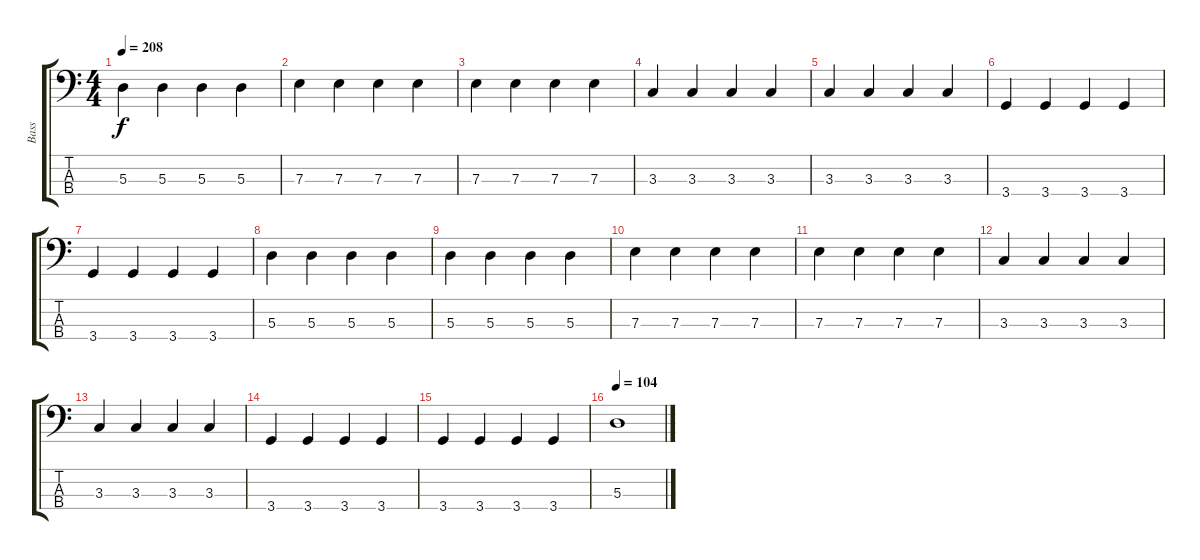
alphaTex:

\track ("Bass" "Bass") {instrument electricbasspick}
\staff {score tabs}
\tuning (G2 D2 A1 E1) {hide}
\ts (4 4)
\tempo 208
\clef f4
\ks c
5.3.4{dy f} 5.3.4 5.3.4 5.3.4 |
7.3.4 7.3.4 7.3.4 7.3.4 |
7.3.4 7.3.4 7.3.4 7.3.4 |
3.3.4 3.3.4 3.3.4 3.3.4 |
3.3.4 3.3.4 3.3.4 3.3.4 |
3.4.4 3.4.4 3.4.4 3.4.4 |
3.4.4 3.4.4 3.4.4 3.4.4 |
5.3.4 5.3.4 5.3.4 5.3.4 |
5.3.4 5.3.4 5.3.4 5.3.4 |
7.3.4 7.3.4 7.3.4 7.3.4 |
7.3.4 7.3.4 7.3.4 7.3.4 |
3.3.4 3.3.4 3.3.4 3.3.4 |
3.3.4 3.3.4 3.3.4 3.3.4 |
3.4.4 3.4.4 3.4.4 3.4.4 |
3.4.4 3.4.4 3.4.4 3.4.4 |
\tempo 104
5.3.1
